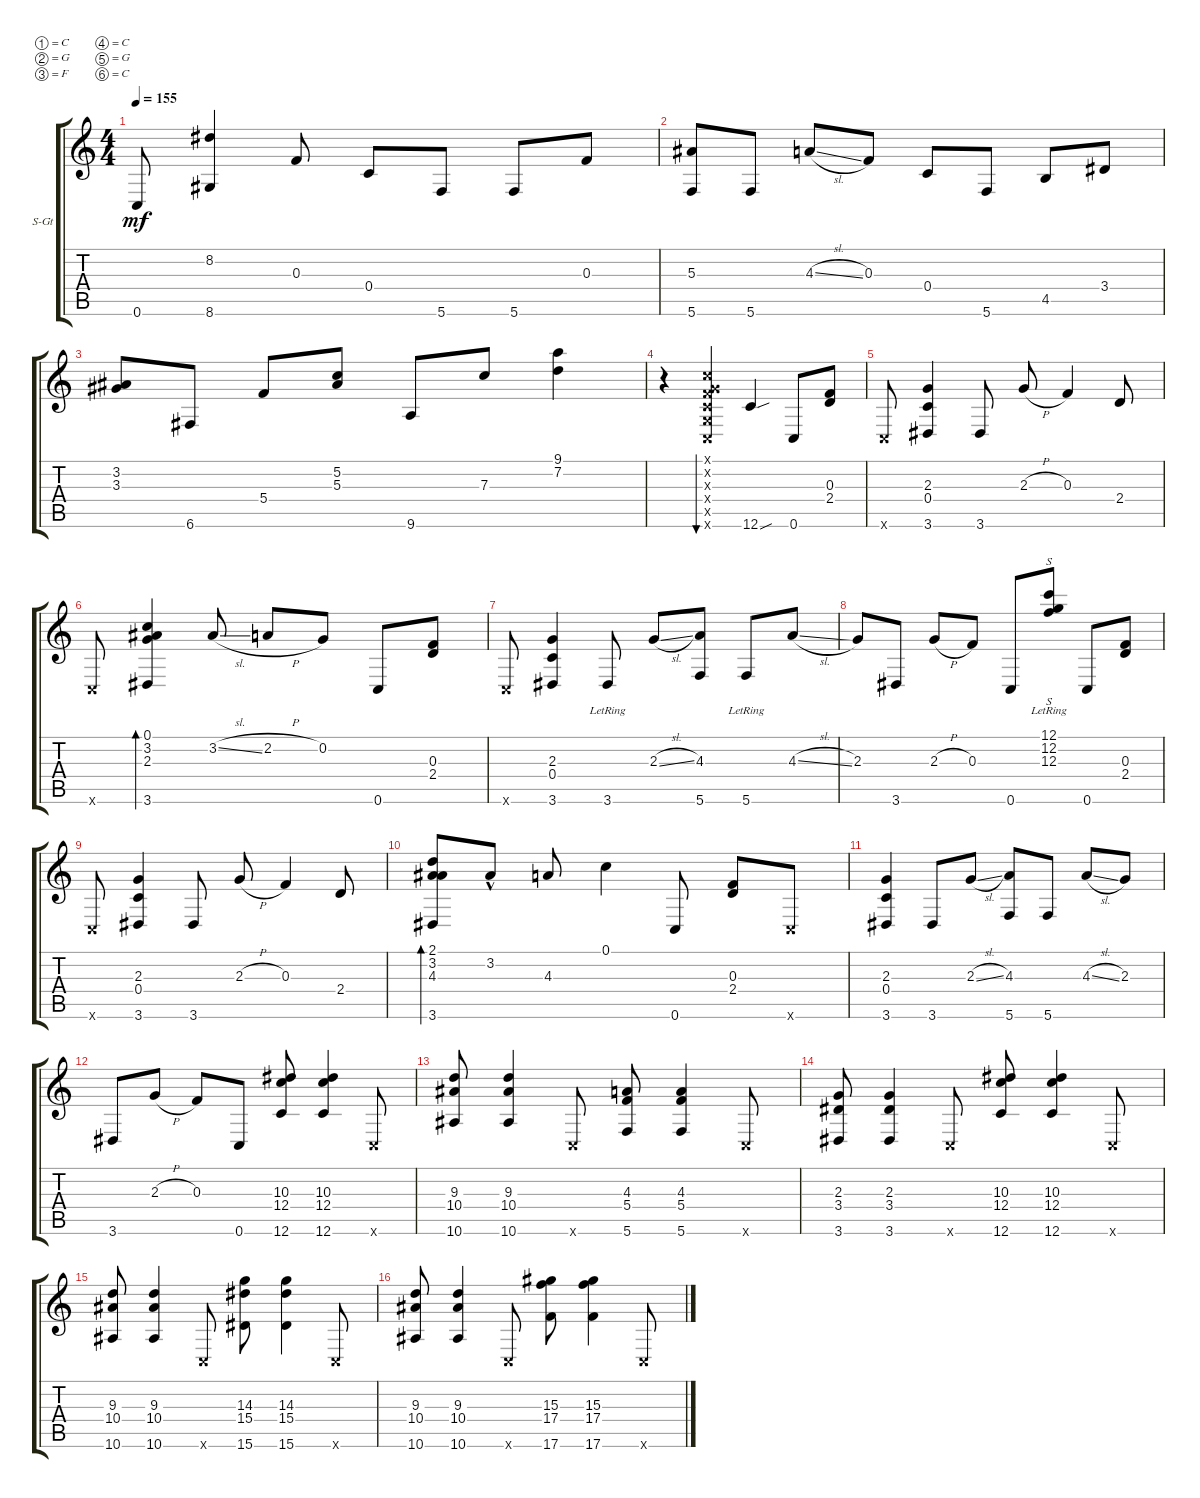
\defaultSystemsLayout 4
\bracketExtendMode groupsimilarinstruments
\firstSystemTrackNameOrientation horizontal
\otherSystemsTrackNameOrientation horizontal
\track ("Steel Guitar" "S-Gt") {instrument acousticguitarsteel}
\staff {score tabs}
\tuning (C4 G3 F3 C3 G2 C2)
\ts (4 4)
\tempo 155
\clef g2
\ks c
0.6.8{dy mf} (8.6 8.2).4 0.3.8 0.4.8 5.6.8 5.6.8 0.3.8 |
(5.3 5.6).8 5.6.8 4.3{sl}.8 0.3.8 0.4.8 5.6.8 4.5.8 3.4.8 |
(3.3 3.2).8 6.6.8 5.4.8 (5.3 5.2).8 9.6.8 7.3.8 (7.2 9.1).4 |
r.4 (0.1{x} 0.2{x} 0.3{x} 0.4{x} 0.5{x} 0.6{x}).4{bu 240} 12.6{sou}.4 0.6.8 (2.4 0.3).8 |
0.6{x}.8 (3.6 0.4 2.3).4 3.6.8 2.3{h}.8 0.3.4 2.4.8 |
0.6{x}.8 (3.6 2.3 3.2 0.1).4{bd 240} 3.2{sl}.8 2.2{h}.8 0.2.8 0.6.8 (2.4 0.3).8 |
0.6{x}.8 (3.6 0.4 2.3).4 3.6{lr}.8 2.3{sl}.8 (5.6 4.3).8 5.6{lr}.8 4.3{sl}.8 |
2.3.8 3.6.8 2.3{h}.8 0.3.8 0.6.8 (12.1{lr} 12.2 12.3).8{s} 0.6.8 (2.4 0.3).8 |
0.6{x}.8 (3.6 0.4 2.3).4 3.6.8 2.3{h}.8 0.3.4 2.4.8 |
(3.6 4.3 3.2 2.1).8{bd 240} 3.2{hac}.8 4.3.8 0.1.4 0.6.8 (2.4 0.3).8 0.6{x}.8 |
(3.6 0.4 2.3).4 3.6.8 2.3{sl}.8 (4.3 5.6).8 5.6.8 4.3{sl}.8 2.3.8 |
3.6.8 2.3{h}.8 0.3.8 0.6.8 (12.6 12.4 10.3).8 (10.3 12.4 12.6).4 0.6{x}.8 |
(10.6 10.4 9.3).8 (9.3 10.4 10.6).4 0.6{x}.8 (5.6 5.4 4.3).8 (4.3 5.4 5.6).4 0.6{x}.8 |
(3.6 3.4 2.3).8 (2.3 3.4 3.6).4 0.6{x}.8 (12.6 12.4 10.3).8 (10.3 12.4 12.6).4 0.6{x}.8 |
(10.6 10.4 9.3).8 (9.3 10.4 10.6).4 0.6{x}.8 (15.6 15.4 14.3).8 (14.3 15.4 15.6).4 0.6{x}.8 |
(10.6 10.4 9.3).8 (9.3 10.4 10.6).4 0.6{x}.8 (17.6 15.3 17.4).8 (17.4 17.6 15.3).4 0.6{x}.8
